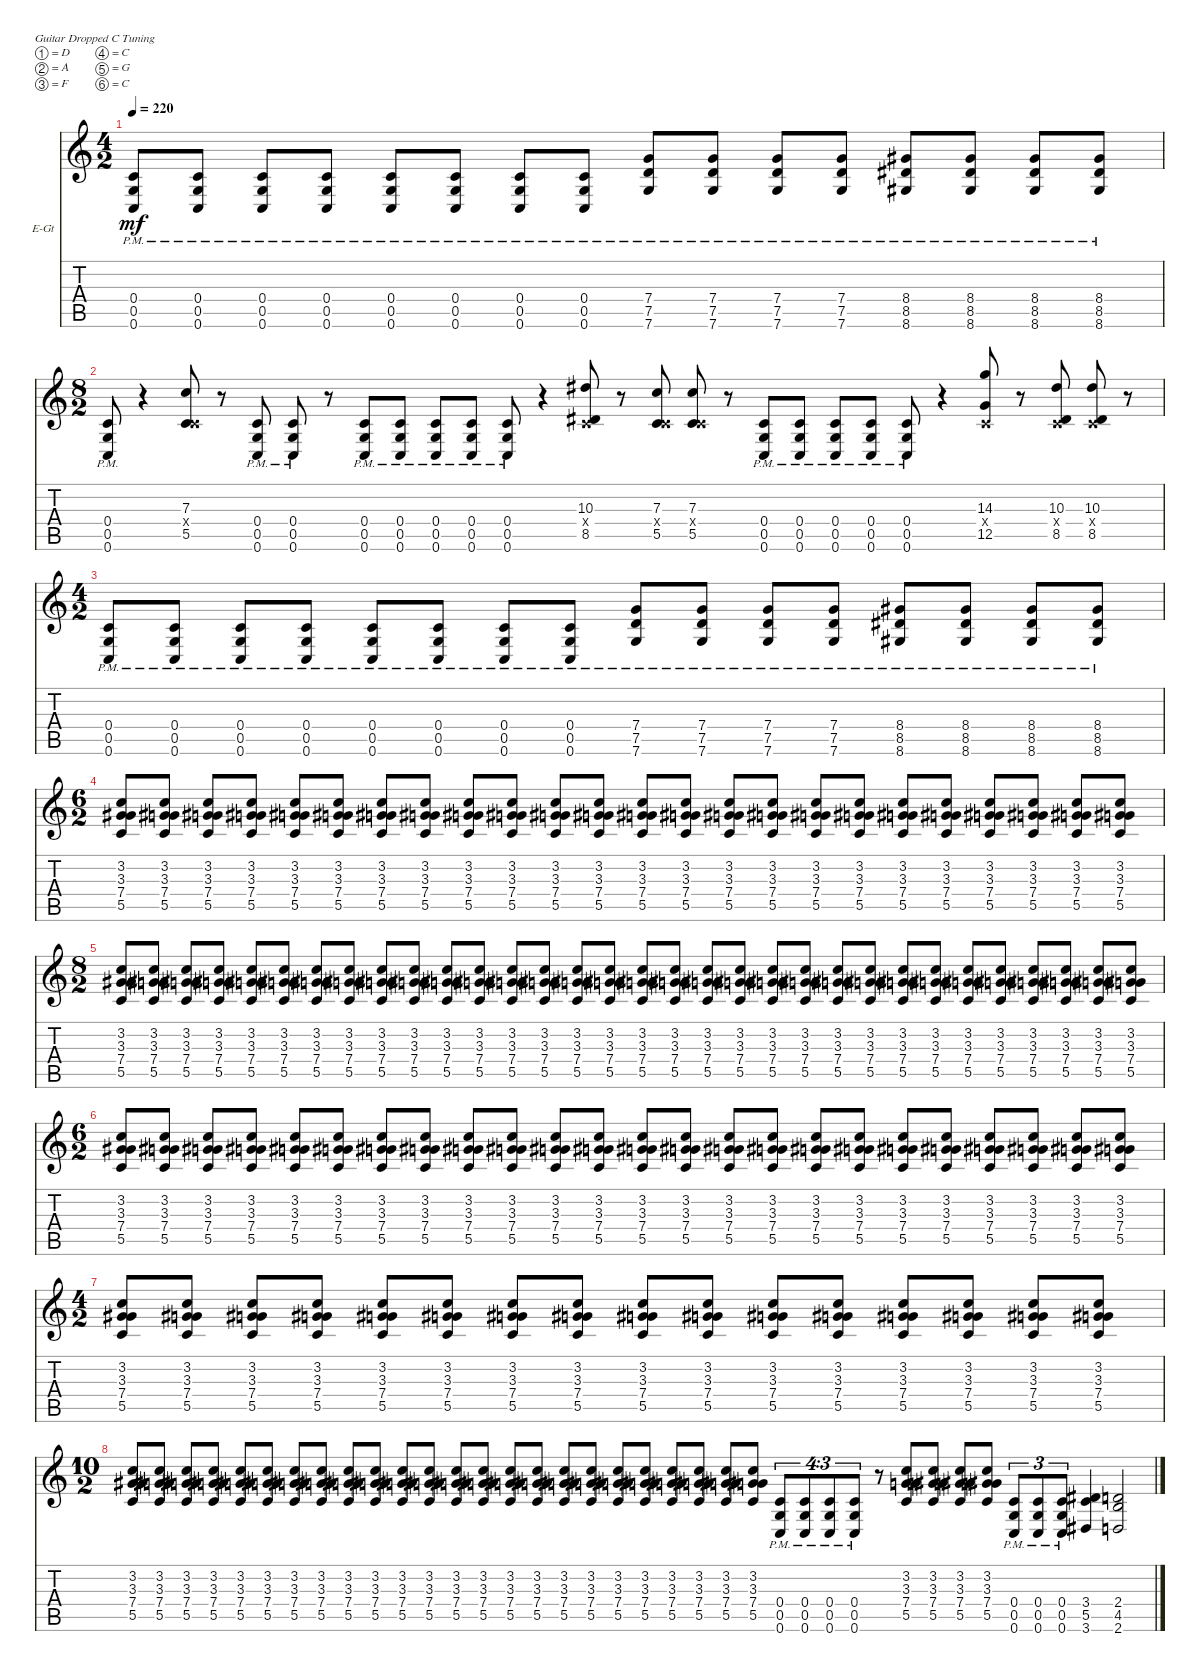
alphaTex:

\defaultSystemsLayout 4
\bracketExtendMode nobrackets
\firstSystemTrackNameOrientation horizontal
\otherSystemsTrackNameOrientation horizontal
\track ("Rhythm Guitar" "E-Gt") {instrument distortionguitar}
\staff {score tabs}
\tuning (D4 A3 F3 C3 G2 C2)
\ts (4 2)
\tempo 220
\clef g2
\ks c
(0.6{pm} 0.5{pm} 0.4{pm}).8{dy mf} (0.4{pm} 0.5{pm} 0.6{pm}).8 (0.6{pm} 0.5{pm} 0.4{pm}).8 (0.4{pm} 0.5{pm} 0.6{pm}).8 (0.6{pm} 0.5{pm} 0.4{pm}).8 (0.4{pm} 0.5{pm} 0.6{pm}).8 (0.6{pm} 0.5{pm} 0.4{pm}).8 (0.4{pm} 0.5{pm} 0.6{pm}).8 (7.6{pm} 7.5{pm} 7.4{pm}).8 (7.6{pm} 7.5{pm} 7.4{pm}).8 (7.6{pm} 7.5{pm} 7.4{pm}).8 (7.6{pm} 7.5{pm} 7.4{pm}).8 (8.6{pm} 8.5{pm} 8.4{pm}).8 (8.6{pm} 8.5{pm} 8.4{pm}).8 (8.6{pm} 8.5{pm} 8.4{pm}).8 (8.6{pm} 8.5{pm} 8.4{pm}).8 |
\ts (8 2)
(0.5{pm} 0.4{pm} 0.6{pm}).8 r.4 (5.5 7.3 0.4{x}).8 r.8 (0.5{pm} 0.4{pm} 0.6{pm}).8 (0.5{pm} 0.4{pm} 0.6{pm}).8 r.8 (0.5{pm} 0.4{pm} 0.6{pm}).8 (0.5{pm} 0.4{pm} 0.6{pm}).8 (0.5{pm} 0.4{pm} 0.6{pm}).8 (0.5{pm} 0.4{pm} 0.6{pm}).8 (0.5{pm} 0.4{pm} 0.6{pm}).8 r.4 (8.5 10.3 0.4{x}).8 r.8 (5.5 7.3 0.4{x}).8 (5.5 7.3 0.4{x}).8 r.8 (0.5{pm} 0.4{pm} 0.6{pm}).8 (0.5{pm} 0.4{pm} 0.6{pm}).8 (0.5{pm} 0.4{pm} 0.6{pm}).8 (0.5{pm} 0.4{pm} 0.6{pm}).8 (0.5{pm} 0.4{pm} 0.6{pm}).8 r.4 (12.5 14.3 0.4{x}).8 r.8 (8.5 10.3 0.4{x}).8 (8.5 10.3 0.4{x}).8 r.8 |
\ts (4 2)
(0.6{pm} 0.5{pm} 0.4{pm}).8 (0.4{pm} 0.5{pm} 0.6{pm}).8 (0.6{pm} 0.5{pm} 0.4{pm}).8 (0.4{pm} 0.5{pm} 0.6{pm}).8 (0.6{pm} 0.5{pm} 0.4{pm}).8 (0.4{pm} 0.5{pm} 0.6{pm}).8 (0.6{pm} 0.5{pm} 0.4{pm}).8 (0.4{pm} 0.5{pm} 0.6{pm}).8 (7.6{pm} 7.5{pm} 7.4{pm}).8 (7.6{pm} 7.5{pm} 7.4{pm}).8 (7.6{pm} 7.5{pm} 7.4{pm}).8 (7.6{pm} 7.5{pm} 7.4{pm}).8 (8.6{pm} 8.5{pm} 8.4{pm}).8 (8.6{pm} 8.5{pm} 8.4{pm}).8 (8.6{pm} 8.5{pm} 8.4{pm}).8 (8.6{pm} 8.5{pm} 8.4{pm}).8 |
\ts (6 2)
(5.5 7.4 3.3 3.2).8 (5.5 7.4 3.3 3.2).8 (5.5 7.4 3.3 3.2).8 (5.5 7.4 3.3 3.2).8 (5.5 7.4 3.3 3.2).8 (5.5 7.4 3.3 3.2).8 (5.5 7.4 3.3 3.2).8 (5.5 7.4 3.3 3.2).8 (5.5 7.4 3.3 3.2).8 (5.5 7.4 3.3 3.2).8 (5.5 7.4 3.3 3.2).8 (5.5 7.4 3.3 3.2).8 (5.5 7.4 3.3 3.2).8 (5.5 7.4 3.3 3.2).8 (5.5 7.4 3.3 3.2).8 (5.5 7.4 3.3 3.2).8 (5.5 7.4 3.3 3.2).8 (5.5 7.4 3.3 3.2).8 (5.5 7.4 3.3 3.2).8 (5.5 7.4 3.3 3.2).8 (5.5 7.4 3.3 3.2).8 (5.5 7.4 3.3 3.2).8 (5.5 7.4 3.3 3.2).8 (5.5 7.4 3.3 3.2).8 |
\ts (8 2)
(5.5 7.4 3.3 3.2).8 (5.5 7.4 3.3 3.2).8 (5.5 7.4 3.3 3.2).8 (5.5 7.4 3.3 3.2).8 (5.5 7.4 3.3 3.2).8 (5.5 7.4 3.3 3.2).8 (5.5 7.4 3.3 3.2).8 (5.5 7.4 3.3 3.2).8 (5.5 7.4 3.3 3.2).8 (5.5 7.4 3.3 3.2).8 (5.5 7.4 3.3 3.2).8 (5.5 7.4 3.3 3.2).8 (5.5 7.4 3.3 3.2).8 (5.5 7.4 3.3 3.2).8 (5.5 7.4 3.3 3.2).8 (5.5 7.4 3.3 3.2).8 (5.5 7.4 3.3 3.2).8 (5.5 7.4 3.3 3.2).8 (5.5 7.4 3.3 3.2).8 (5.5 7.4 3.3 3.2).8 (5.5 7.4 3.3 3.2).8 (5.5 7.4 3.3 3.2).8 (5.5 7.4 3.3 3.2).8 (5.5 7.4 3.3 3.2).8 (5.5 7.4 3.3 3.2).8 (5.5 7.4 3.3 3.2).8 (5.5 7.4 3.3 3.2).8 (5.5 7.4 3.3 3.2).8 (5.5 7.4 3.3 3.2).8 (5.5 7.4 3.3 3.2).8 (5.5 7.4 3.3 3.2).8 (5.5 7.4 3.3 3.2).8 |
\ts (6 2)
(5.5 7.4 3.3 3.2).8 (5.5 7.4 3.3 3.2).8 (5.5 7.4 3.3 3.2).8 (5.5 7.4 3.3 3.2).8 (5.5 7.4 3.3 3.2).8 (5.5 7.4 3.3 3.2).8 (5.5 7.4 3.3 3.2).8 (5.5 7.4 3.3 3.2).8 (5.5 7.4 3.3 3.2).8 (5.5 7.4 3.3 3.2).8 (5.5 7.4 3.3 3.2).8 (5.5 7.4 3.3 3.2).8 (5.5 7.4 3.3 3.2).8 (5.5 7.4 3.3 3.2).8 (5.5 7.4 3.3 3.2).8 (5.5 7.4 3.3 3.2).8 (5.5 7.4 3.3 3.2).8 (5.5 7.4 3.3 3.2).8 (5.5 7.4 3.3 3.2).8 (5.5 7.4 3.3 3.2).8 (5.5 7.4 3.3 3.2).8 (5.5 7.4 3.3 3.2).8 (5.5 7.4 3.3 3.2).8 (5.5 7.4 3.3 3.2).8 |
\ts (4 2)
(5.5 7.4 3.3 3.2).8 (5.5 7.4 3.3 3.2).8 (5.5 7.4 3.3 3.2).8 (5.5 7.4 3.3 3.2).8 (5.5 7.4 3.3 3.2).8 (5.5 7.4 3.3 3.2).8 (5.5 7.4 3.3 3.2).8 (5.5 7.4 3.3 3.2).8 (5.5 7.4 3.3 3.2).8 (5.5 7.4 3.3 3.2).8 (5.5 7.4 3.3 3.2).8 (5.5 7.4 3.3 3.2).8 (5.5 7.4 3.3 3.2).8 (5.5 7.4 3.3 3.2).8 (5.5 7.4 3.3 3.2).8 (5.5 7.4 3.3 3.2).8 |
\ts (10 2)
(5.5 7.4 3.3 3.2).8 (5.5 7.4 3.3 3.2).8 (5.5 7.4 3.3 3.2).8 (5.5 7.4 3.3 3.2).8 (5.5 7.4 3.3 3.2).8 (5.5 7.4 3.3 3.2).8 (5.5 7.4 3.3 3.2).8 (5.5 7.4 3.3 3.2).8 (5.5 7.4 3.3 3.2).8 (5.5 7.4 3.3 3.2).8 (5.5 7.4 3.3 3.2).8 (5.5 7.4 3.3 3.2).8 (5.5 7.4 3.3 3.2).8 (5.5 7.4 3.3 3.2).8 (5.5 7.4 3.3 3.2).8 (5.5 7.4 3.3 3.2).8 (5.5 7.4 3.3 3.2).8 (5.5 7.4 3.3 3.2).8 (5.5 7.4 3.3 3.2).8 (5.5 7.4 3.3 3.2).8 (5.5 7.4 3.3 3.2).8 (5.5 7.4 3.3 3.2).8 (5.5 7.4 3.3 3.2).8 (5.5 7.4 3.3 3.2).8 (0.6{pm} 0.5{pm} 0.4{pm}).8{tu (4 3)} (0.4{pm} 0.5{pm} 0.6{pm}).8{tu (4 3)} (0.6{pm} 0.5{pm} 0.4{pm}).8{tu (4 3)} (0.4{pm} 0.5{pm} 0.6{pm}).8{tu (4 3)} r.8 (5.5 3.3 7.4 3.2).8 (5.5 3.3 7.4 3.2).8 (5.5 3.3 7.4 3.2).8 (5.5 3.3 7.4 3.2).8 (0.6{pm} 0.5{pm} 0.4{pm}).8{tu (3 2)} (0.4{pm} 0.5{pm} 0.6{pm}).8{tu (3 2)} (0.6{pm} 0.5{pm} 0.4{pm}).8{tu (3 2)} (3.6 5.5 3.4).4 (2.6 4.5 2.4).2
